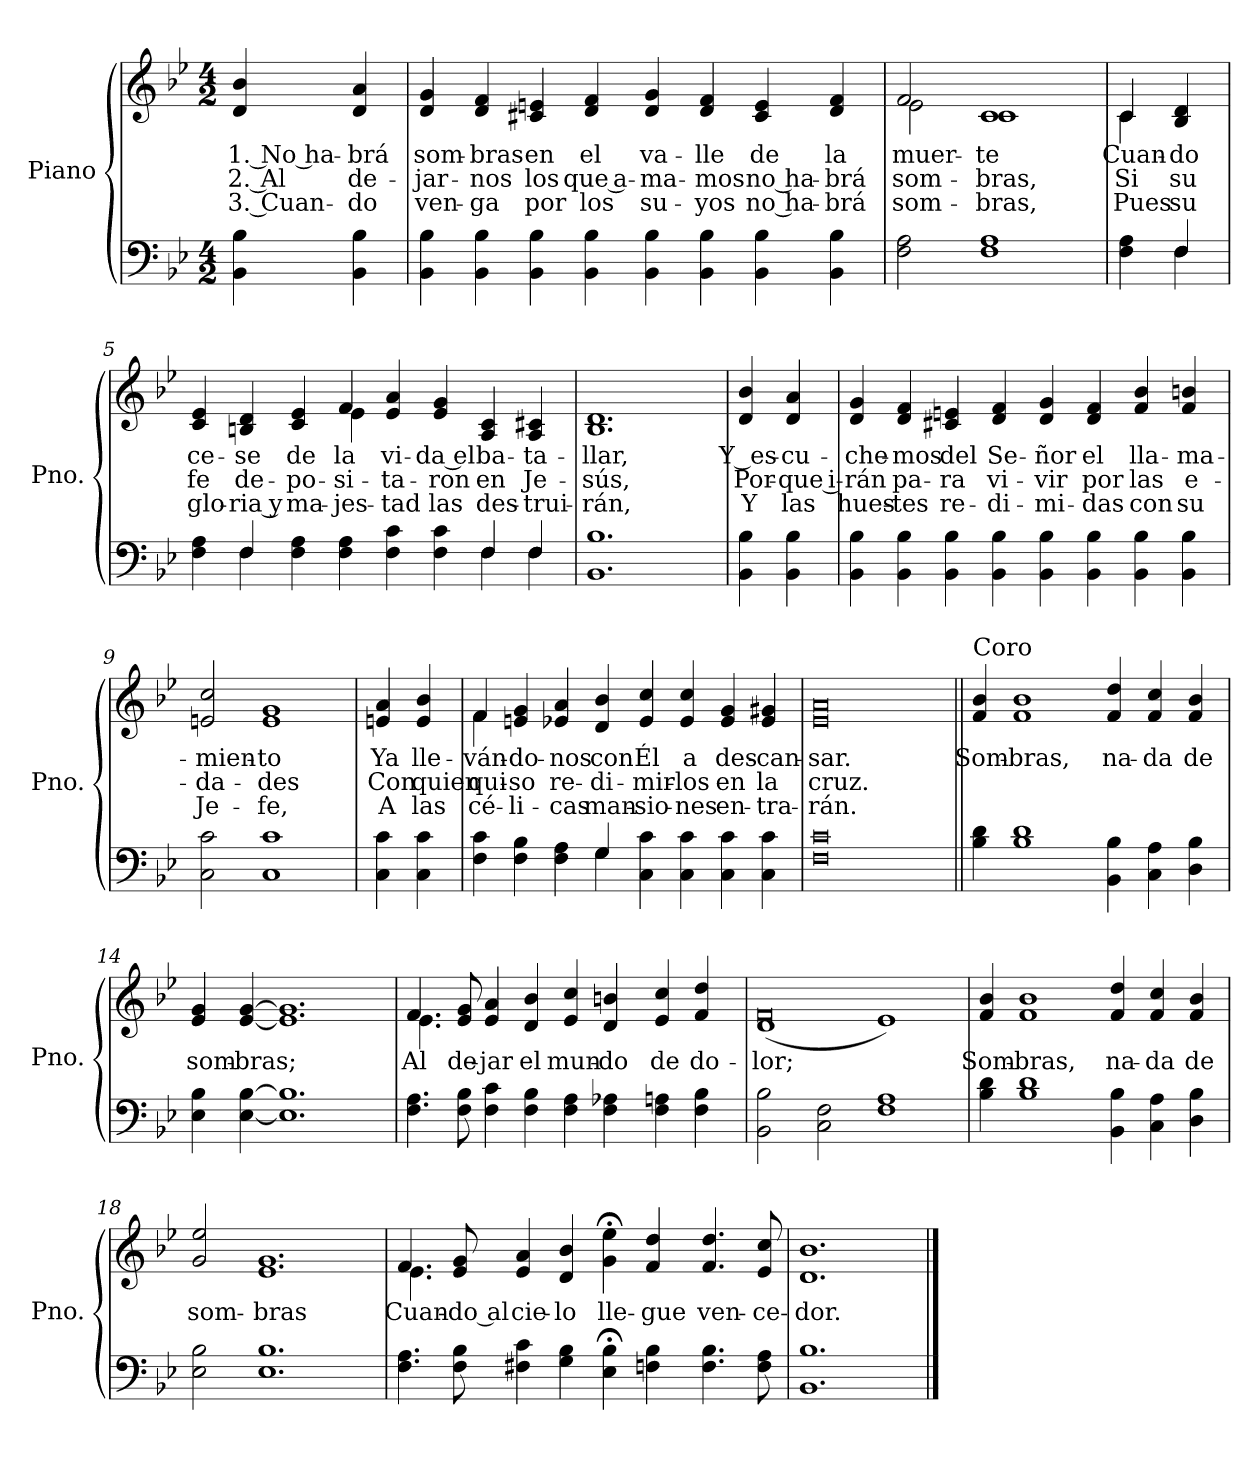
**kern	**kern	**text	**text	**text
*part1	*part1	*part1	*part1	*part1
*staff2	*staff1	*staff1	*staff1	*staff1
*I"Piano	*	*	*	*
*I'Pno.	*	*	*	*
*clefF4	*clefG2	*	*	*
*k[b-e-]	*k[b-e-]	*	*	*
*M4/2	*M4/2	*	*	*
=1	=1	=1	=1	=1
!	!	!LO:LY:b	!LO:LY:b	!LO:LY:b
4BB-\ 4B-\	4d/ 4b-/	1. No ha-	2. Al	3. Cuan-
!	!	!LO:LY:b	!LO:LY:b	!LO:LY:b
4BB-\ 4B-\	4d/ 4a/	-brá	de-	-do
=2	=2	=2	=2	=2
!	!	!LO:LY:b	!LO:LY:b	!LO:LY:b
4BB-\ 4B-\	4d/ 4g/	som-	-jar-	ven-
!	!	!LO:LY:b	!LO:LY:b	!LO:LY:b
4BB-\ 4B-\	4d/ 4f/	-bras	-nos	-ga
!	!	!LO:LY:b	!LO:LY:b	!LO:LY:b
4BB-\ 4B-\	4c#X/ 4en/	en	los	por
!	!	!LO:LY:b	!LO:LY:b	!LO:LY:b
4BB-\ 4B-\	4d/ 4f/	el	que a-	los
!	!	!LO:LY:b	!LO:LY:b	!LO:LY:b
4BB-\ 4B-\	4d/ 4g/	va-	-ma-	su-
!	!	!LO:LY:b	!LO:LY:b	!LO:LY:b
4BB-\ 4B-\	4d/ 4f/	-lle	-mos	-yos
!	!	!LO:LY:b	!LO:LY:b	!LO:LY:b
4BB-\ 4B-\	4c#/ 4e/	de	no ha-	no ha-
!	!	!LO:LY:b	!LO:LY:b	!LO:LY:b
4BB-\ 4B-\	4d/ 4f/	la	-brá	-brá
=3	=3	=3	=3	=3
!	!	!LO:LY:b	!LO:LY:b	!LO:LY:b
*	*^	*	*	*
2F\ 2A\	2f/	2e-\	muer-	som-	som-
!	!	!	!LO:LY:b	!LO:LY:b	!LO:LY:b
1F 1A	1c	1c	-te	-bras,	-bras,
!!LO:LB:g=z	!!
=4	=4	=4	=4	=4	=4
*^	*	*	*	*	*
!	!	!	!	!LO:LY:b	!LO:LY:b	!LO:LY:b
4F\ 4A\	4ryy	4c/	4c\	Cuan-	Si	Pues
!	!	!	!	!LO:LY:b	!LO:LY:b	!LO:LY:b
4F/	4F\	4B-/ 4d/	4ryy	-do	su	su
=5	=5	=5	=5	=5	=5	=5
!	!	!	!	!LO:LY:b	!LO:LY:b	!LO:LY:b
4F\ 4A\	4ryy	4c/ 4e-/	2.ryy	ce-	fe	glo-
!	!	!	!	!LO:LY:b	!LO:LY:b	!LO:LY:b
4F/	4F\	4Bn/ 4d/	.	-se	de-	-ria y
!	!	!	!	!LO:LY:b	!LO:LY:b	!LO:LY:b
4F\ 4A\	1ryy	4c/ 4e-/	.	de	-po-	ma-
!	!	!	!	!LO:LY:b	!LO:LY:b	!LO:LY:b
4F\ 4A\	.	4f/	4e-\	la	-si-	-jes-
!	!	!	!	!LO:LY:b	!LO:LY:b	!LO:LY:b
4F\ 4c\	.	4e-/ 4a/	1ryy	vi-	-ta-	-tad
!	!	!	!	!LO:LY:b	!LO:LY:b	!LO:LY:b
4F\ 4c\	.	4e-/ 4g/	.	-da el	-ron	las
!	!	!	!	!LO:LY:b	!LO:LY:b	!LO:LY:b
4F/	4F\	4A/ 4c/	.	ba-	en	des-
!	!	!	!	!LO:LY:b	!LO:LY:b	!LO:LY:b
4F/	4F\	4A/ 4c#X/	.	-ta-	Je-	-trui-
*	*	*v	*v	*	*	*
=6	=6	=6	=6	=6	=6
!	!	!	!LO:LY:b	!LO:LY:b	!LO:LY:b
*v	*v	*	*	*	*
1.BB- 1.B-	1.B- 1.d	-llar,	-sús,	-rán,
!!LO:LB:g=z
=7	=7	=7	=7	=7
!	!	!LO:LY:b	!LO:LY:b	!LO:LY:b
4BB-\ 4B-\	4d/ 4b-/	Y es-	Por-	Y
!	!	!LO:LY:b	!LO:LY:b	!LO:LY:b
4BB-\ 4B-\	4d/ 4a/	-cu-	-que i-	las
=8	=8	=8	=8	=8
!	!	!LO:LY:b	!LO:LY:b	!LO:LY:b
4BB-\ 4B-\	4d/ 4g/	-che-	-rán	hues-
!	!	!LO:LY:b	!LO:LY:b	!LO:LY:b
4BB-\ 4B-\	4d/ 4f/	-mos	pa-	-tes
!	!	!LO:LY:b	!LO:LY:b	!LO:LY:b
4BB-\ 4B-\	4c#X/ 4en/	del	-ra	re-
!	!	!LO:LY:b	!LO:LY:b	!LO:LY:b
4BB-\ 4B-\	4d/ 4f/	Se-	vi-	-di-
!	!	!LO:LY:b	!LO:LY:b	!LO:LY:b
4BB-\ 4B-\	4d/ 4g/	-ñor	-vir	-mi-
!	!	!LO:LY:b	!LO:LY:b	!LO:LY:b
4BB-\ 4B-\	4d/ 4f/	el	por	-das
!	!	!LO:LY:b	!LO:LY:b	!LO:LY:b
4BB-\ 4B-\	4f/ 4b-/	lla-	las	con
!	!	!LO:LY:b	!LO:LY:b	!LO:LY:b
4BB-\ 4B-\	4f/ 4bn/	-ma-	e-	su
=9	=9	=9	=9	=9
!	!	!LO:LY:b	!LO:LY:b	!LO:LY:b
2C\ 2c\	2en/ 2cc/	-mien-	-da-	Je-
!	!	!LO:LY:b	!LO:LY:b	!LO:LY:b
1C 1c	1e 1g	-to	-des	-fe,
!!LO:LB:g=z
=10	=10	=10	=10	=10
!	!	!LO:LY:b	!LO:LY:b	!LO:LY:b
4C\ 4c\	4en/ 4a/	Ya	Con	A
!	!	!LO:LY:b	!LO:LY:b	!LO:LY:b
4C\ 4c\	4e/ 4b-/	lle-	quien	las
=11	=11	=11	=11	=11
*^	*	*	*	*
!	!	!	!LO:LY:b	!LO:LY:b	!LO:LY:b
*	*	*^	*	*	*
4F\ 4c\	2.ryy	4f/	4f\	-ván-	qui-	cé-
!	!	!	!	!LO:LY:b	!LO:LY:b	!LO:LY:b
4F\ 4B-\	.	4en/ 4g/	1..ryy	-do-	-so	-li-
!	!	!	!	!LO:LY:b	!LO:LY:b	!LO:LY:b
4F\ 4A\	.	4e-X/ 4a/	.	-nos	re-	-cas
!	!	!	!	!LO:LY:b	!LO:LY:b	!LO:LY:b
4G/	4G\	4d/ 4b-/	.	con	-di-	man-
!	!	!	!	!LO:LY:b	!LO:LY:b	!LO:LY:b
4C\ 4c\	1ryy	4e-/ 4cc/	.	Él	-mir-	-sio-
!	!	!	!	!LO:LY:b	!LO:LY:b	!LO:LY:b
4C\ 4c\	.	4e-/ 4cc/	.	a	-los	-nes
!	!	!	!	!LO:LY:b	!LO:LY:b	!LO:LY:b
4C\ 4c\	.	4e-/ 4g/	.	des-	en	en-
!	!	!	!	!LO:LY:b	!LO:LY:b	!LO:LY:b
4C\ 4c\	.	4e-/ 4g#X/	.	-can-	la	-tra-
*v	*v	*	*	*	*	*
*	*v	*v	*	*	*
=12	=12	=12	=12	=12
!	!	!LO:LY:b	!LO:LY:b	!LO:LY:b
0F 0c	0e- 0a	-sar.	cruz.	-rán.
!!LO:PB:g=z
=13||	=13||	=13||	=13||	=13||
!	!LO:TX:a:t=Coro	!	!	!
!	!	!LO:LY:b	!	!
4B-\ 4d\	4f/ 4b-/	Som-	.	.
!	!	!LO:LY:b	!	!
1B- 1d	1f 1b-	-bras,	.	.
!	!	!LO:LY:b	!	!
4BB-\ 4B-\	4f/ 4dd/	na-	.	.
!	!	!LO:LY:b	!	!
4C\ 4A\	4f/ 4cc/	-da	.	.
!	!	!LO:LY:b	!	!
4D\ 4B-\	4f/ 4b-/	de	.	.
=14	=14	=14	=14	=14
!	!	!LO:LY:b	!	!
4E-\ 4B-\	4e-/ 4g/	som-	.	.
!	!	!LO:LY:b	!	!
[4E-\ [4B-\	[4e-/ [4g/	-bras;	.	.
1.E-] 1.B-]	1.e-] 1.g]	.	.	.
!!LO:LB:g=z
=15	=15	=15	=15	=15
!	!	!LO:LY:b	!	!
*	*^	*	*	*
4.F\ 4.A\	4.f/	4.e-\	Al	.	.
!	!	!	!LO:LY:b	!	!
8F\ 8B-\	8e-/ 8g/	1ryy	de-	.	.
!	!	!	!LO:LY:b	!	!
4F\ 4c\	4e-/ 4a/	.	-jar	.	.
!	!	!	!LO:LY:b	!	!
4F\ 4B-\	4d/ 4b-/	.	el	.	.
!	!	!	!LO:LY:b	!	!
4F\ 4A\	4e-/ 4cc/	.	mun-	.	.
!	!	!	!LO:LY:b	!	!
4F\ 4A-X\	4d/ 4bn/	.	-do	.	.
.	.	2ryy	.	.	.
!	!	!	!LO:LY:b	!	!
4F\ 4An\	4e-/ 4cc/	.	de	.	.
!	!	!	!LO:LY:b	!	!
4F\ 4B-\	4f/ 4dd/	.	do-	.	.
.	.	8ryy	.	.	.
=16	=16	=16	=16	=16	=16
!	!	!	!LO:LY:b	!	!
2BB-\ 2B-\	0f	(<1d	-lor;	.	.
2C\ 2F\	.	.	.	.	.
1F 1A	.	1e-)	.	.	.
!!LO:LB:g=z
=17	=17	=17	=17	=17	=17
!	!	!	!LO:LY:b	!	!
*	*v	*v	*	*	*
4B-\ 4d\	4f/ 4b-/	Som-	.	.
!	!	!LO:LY:b	!	!
1B- 1d	1f 1b-	-bras,	.	.
!	!	!LO:LY:b	!	!
4BB-\ 4B-\	4f/ 4dd/	na-	.	.
!	!	!LO:LY:b	!	!
4C\ 4A\	4f/ 4cc/	-da	.	.
!	!	!LO:LY:b	!	!
4D\ 4B-\	4f/ 4b-/	de	.	.
=18	=18	=18	=18	=18
!	!	!LO:LY:b	!	!
2E-\ 2B-\	2g/ 2ee-/	som-	.	.
!	!	!LO:LY:b	!	!
1.E- 1.B-	1.e- 1.g	-bras	.	.
!!LO:LB:g=z
=19	=19	=19	=19	=19
!	!	!LO:LY:b	!	!
*	*^	*	*	*
4.F\ 4.A\	4.f/	4.e-\	Cuan-	.	.
!	!	!	!LO:LY:b	!	!
8F\ 8B-\	8e-/ 8g/	1ryy	-do al	.	.
!	!	!	!LO:LY:b	!	!
4F#X\ 4c\	4e-/ 4a/	.	cie-	.	.
!	!	!	!LO:LY:b	!	!
4G\ 4B-\	4d/ 4b-/	.	-lo	.	.
!	!	!	!LO:LY:b	!	!
4E-\; 4B-\;	4g\;< 4ee-\;<	.	lle-	.	.
!	!	!	!LO:LY:b	!	!
4Fn\ 4B-\	4f/ 4dd/	.	-gue	.	.
.	.	2ryy	.	.	.
!	!	!	!LO:LY:b	!	!
4.F\ 4.B-\	4.f/ 4.dd/	.	ven-	.	.
!	!	!	!LO:LY:b	!	!
8F\ 8A\	8e-/ 8cc/	8ryy	-ce-	.	.
=20	=20	=20	=20	=20	=20
!	!	!	!LO:LY:b	!	!
*	*v	*v	*	*	*
1.BB- 1.B-	1.d 1.b-	-dor.	.	.
==	==	==	==	==
*-	*-	*-	*-	*-
